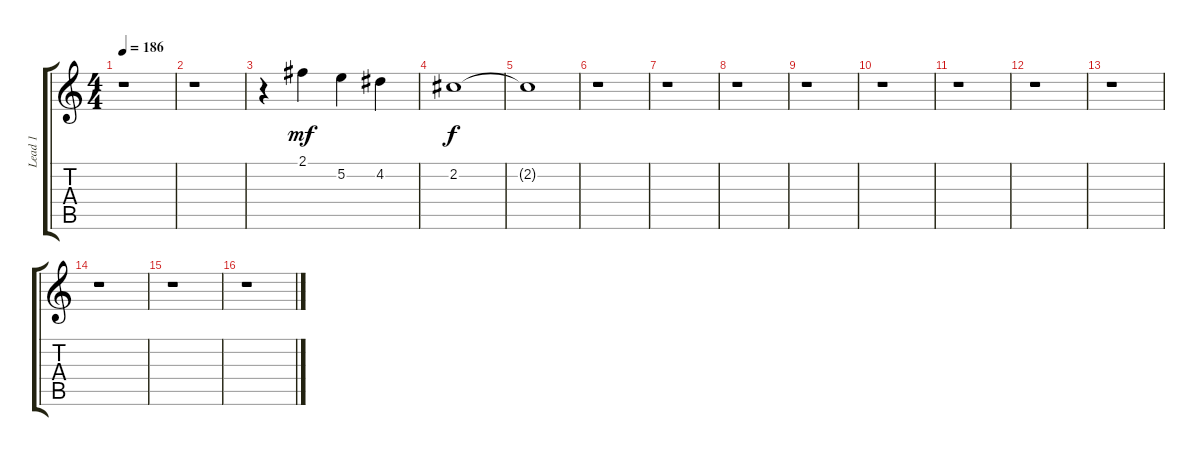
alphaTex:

\track ("Lead 1" "Lead 1") {instrument overdrivenguitar}
\staff {score tabs}
\tuning (E4 B3 G3 D3 A2 E2) {hide}
\ts (4 4)
\tempo 186
\clef g2
\ks c
r.1{dy f} |
r.1 |
r.4 2.1.4{dy mf volume 14} 5.2.4 4.2.4 |
\section ("" "")
2.2.1{dy f volume 0} |
2.2{t}.1 |
r.1 |
r.1 |
r.1 |
r.1 |
r.1 |
r.1 |
\section ("" "")
r.1 |
r.1 |
r.1 |
r.1 |
r.1
